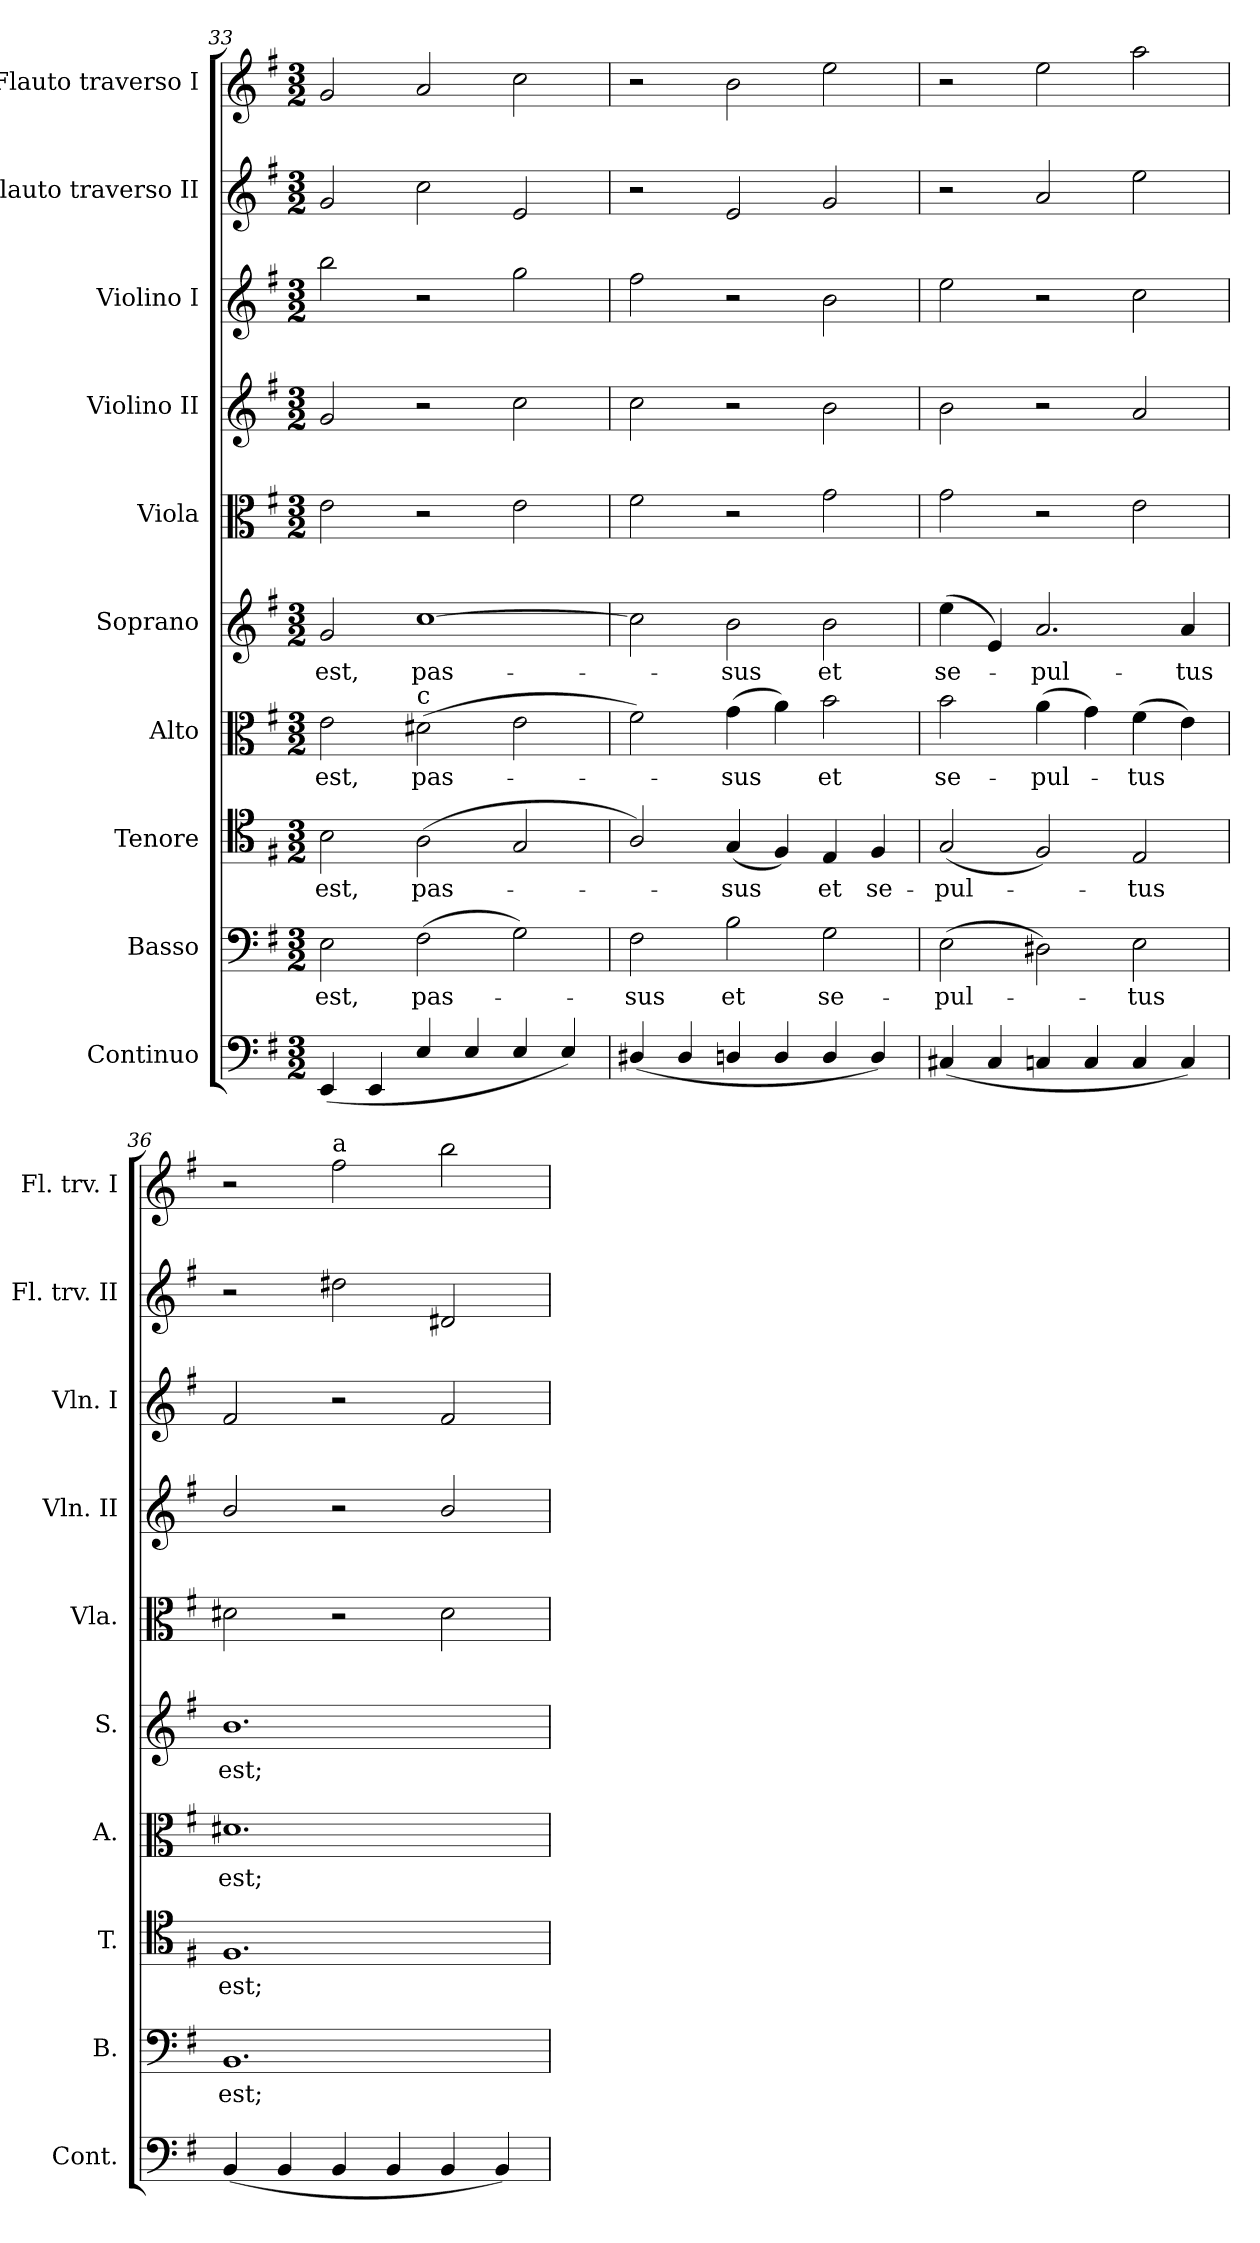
**kern	**kern	**text	**kern	**text	**kern	**text	**kern	**text	**kern	**kern	**kern	**kern	**kern
*part10	*part9	*part9	*part8	*part8	*part7	*part7	*part6	*part6	*part5	*part4	*part3	*part2	*part1
*staff10	*staff9	*staff9	*staff8	*staff8	*staff7	*staff7	*staff6	*staff6	*staff5	*staff4	*staff3	*staff2	*staff1
*I"Continuo	*I"Basso	*	*I"Tenore	*	*I"Alto	*	*I"Soprano	*	*I"Viola	*I"Violino II	*I"Violino I	*I"Flauto traverso II	*I"Flauto traverso I
*I'Cont.	*I'B.	*	*I'T.	*	*I'A.	*	*I'S.	*	*I'Vla.	*I'Vln. II	*I'Vln. I	*I'Fl. trv. II	*I'Fl. trv. I
*clefF4	*clefF4	*	*clefC4	*	*clefC3	*	*clefG2	*	*clefC3	*clefG2	*clefG2	*clefG2	*clefG2
*k[f#]	*k[f#]	*	*k[f#]	*	*k[f#]	*	*k[f#]	*	*k[f#]	*k[f#]	*k[f#]	*k[f#]	*k[f#]
*M3/2	*M3/2	*	*M3/2	*	*M3/2	*	*M3/2	*	*M3/2	*M3/2	*M3/2	*M3/2	*M3/2
=33	=33	=33	=33	=33	=33	=33	=33	=33	=33	=33	=33	=33	=33
(4EE/	2E\	est,	2B\	est,	2e\	est,	2g/	est,	2e\	2g/	2bb\	2g/	2g/
4EE/	.	.	.	.	.	.	.	.	.	.	.	.	.
!	!	!	!	!	!LO:TX:a:t=c	!	!	!	!	!	!	!	!
4E/	(2F#\	pas-	(2A\	pas-	(2d#X\	pas-	[1cc	pas-	2r	2r	2r	2cc\	2a/
4E/	.	.	.	.	.	.	.	.	.	.	.	.	.
4E/	2G\)	.	2G/	.	2e\	.	.	.	2e\	2cc\	2gg\	2e/	2cc\
4E/)	.	.	.	.	.	.	.	.	.	.	.	.	.
=34	=34	=34	=34	=34	=34	=34	=34	=34	=34	=34	=34	=34	=34
(4D#X/	2F#\	-sus	2A/)	.	2f#\)	.	2cc\]	.	2f#\	2cc\	2ff#\	2r	2r
4D#/	.	.	.	.	.	.	.	.	.	.	.	.	.
4Dn/	2B\	et	(4G/	-sus	(4g\	-sus	2b\	-sus	2r	2r	2r	2e/	2b\
4D/	.	.	4F#/)	.	4a\)	.	.	.	.	.	.	.	.
4D/	2G\	se-	4E/	et	2b\	et	2b\	et	2g\	2b\	2b\	2g/	2ee\
4D/)	.	.	4F#/	se-	.	.	.	.	.	.	.	.	.
=35	=35	=35	=35	=35	=35	=35	=35	=35	=35	=35	=35	=35	=35
(4C#X/	(2E\	-pul-	(2G/	-pul-	2b\	se-	(4ee\	se-	2g\	2b\	2ee\	2r	2r
4C#/	.	.	.	.	.	.	4e/)	.	.	.	.	.	.
4Cn/	2D#X\)	.	2F#/)	.	(4a\	-pul-	2.a/	-pul-	2r	2r	2r	2a/	2ee\
4C/	.	.	.	.	4g\)	.	.	.	.	.	.	.	.
4C/	2E\	-tus	2E/	-tus	(4f#\	-tus	.	.	2e\	2a/	2cc\	2ee\	2aa\
4C/)	.	.	.	.	4e\)	.	4a/	-tus	.	.	.	.	.
=36	=36	=36	=36	=36	=36	=36	=36	=36	=36	=36	=36	=36	=36
(4BB/	1.BB	est;	1.F#	est;	1.d#X	est;	1.b	est;	2d#X\	2b/	2f#/	2r	2r
4BB/	.	.	.	.	.	.	.	.	.	.	.	.	.
!	!	!	!	!	!	!	!	!	!	!	!	!	!LO:TX:a:t=a
4BB/	.	.	.	.	.	.	.	.	2r	2r	2r	2dd#X\	2ff#\
4BB/	.	.	.	.	.	.	.	.	.	.	.	.	.
4BB/	.	.	.	.	.	.	.	.	2d#\	2b/	2f#/	2d#X/	2bb\
4BB/)	.	.	.	.	.	.	.	.	.	.	.	.	.
=	=	=	=	=	=	=	=	=	=	=	=	=	=
*-	*-	*-	*-	*-	*-	*-	*-	*-	*-	*-	*-	*-	*-
